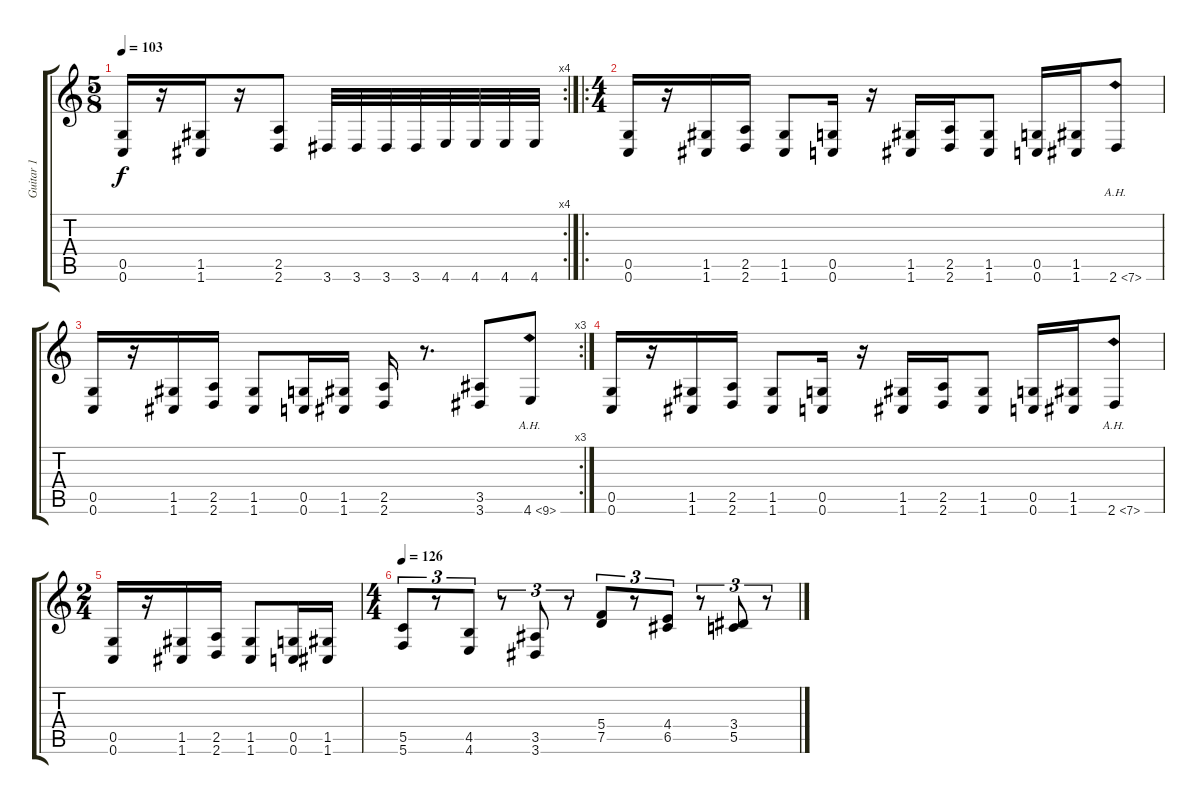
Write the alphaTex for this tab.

\track ("Guitar 1" "Guitar 1") {instrument distortionguitar}
\staff {score tabs}
\tuning (D4 A3 F3 C3 G2 C2) {hide}
\rc 4
\ts (5 8)
\tempo 103
\clef g2
\ks c
(0.5 0.6).16{dy f} r.16 (1.5 1.6).16 r.16 (2.5 2.6).8 3.6.32 3.6.32 3.6.32 3.6.32 4.6.32 4.6.32 4.6.32 4.6.32 |
\ro
\ts (4 4)
(0.5 0.6).16 r.16 (1.5 1.6).16 (2.5 2.6).16 (1.5 1.6).8 (0.5 0.6).16 r.16 (1.5 1.6).16 (2.5 2.6).16 (1.5 1.6).8 (0.5 0.6).16 (1.5 1.6).16 2.6{ah 5}.8 |
\rc 3
(0.5 0.6).16 r.16 (1.5 1.6).16 (2.5 2.6).16 (1.5 1.6).8 (0.5 0.6).16 (1.5 1.6).16 (2.5 2.6).16 r.8{d} (3.5 3.6).8 4.6{ah 5}.8 |
(0.5 0.6).16 r.16 (1.5 1.6).16 (2.5 2.6).16 (1.5 1.6).8 (0.5 0.6).16 r.16 (1.5 1.6).16 (2.5 2.6).16 (1.5 1.6).8 (0.5 0.6).16 (1.5 1.6).16 2.6{ah 5}.8 |
\ts (2 4)
(0.5 0.6).16 r.16 (1.5 1.6).16 (2.5 2.6).16 (1.5 1.6).8 (0.5 0.6).16 (1.5 1.6).16 |
\ts (4 4)
\tempo 126
(5.5 5.6).8{tu (3 2)} r.8{tu (3 2)} (4.5 4.6).8{tu (3 2)} r.8{tu (3 2)} (3.5 3.6).8{tu (3 2)} r.8{tu (3 2)} (5.4 7.5).8{tu (3 2)} r.8{tu (3 2)} (4.4 6.5).8{tu (3 2)} r.8{tu (3 2)} (3.4 5.5).8{tu (3 2)} r.8{tu (3 2)}
